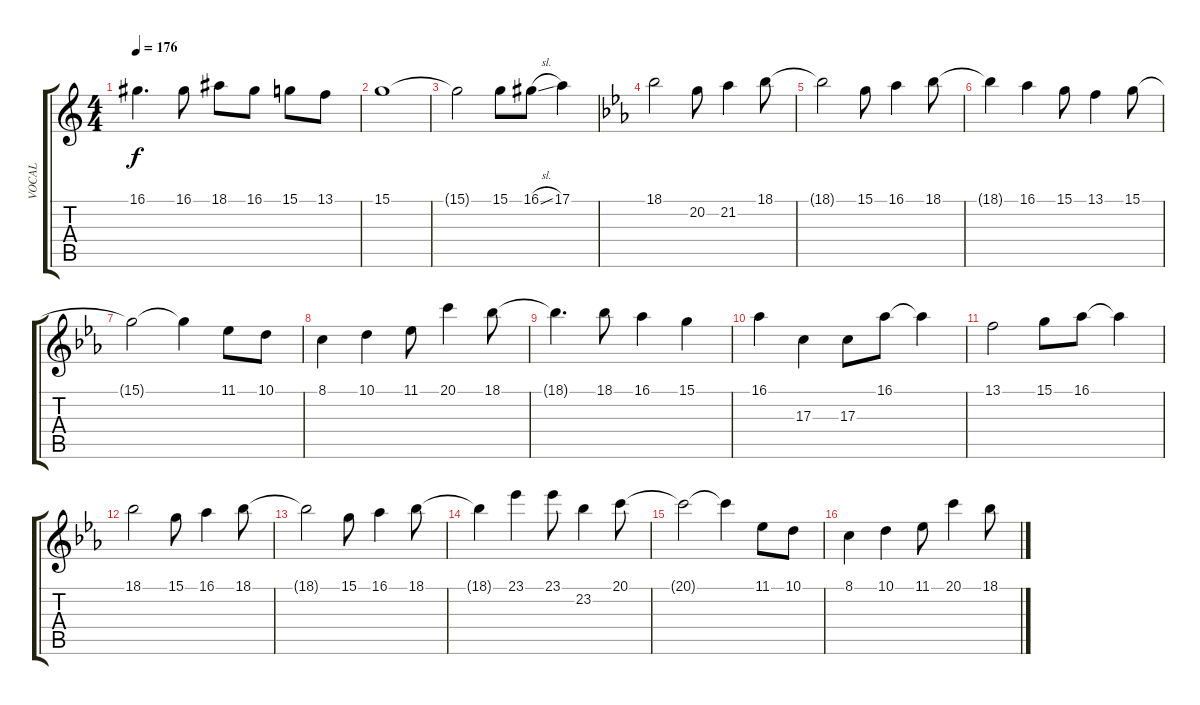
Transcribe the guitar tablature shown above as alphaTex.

\track ("VOCAL" "VOCAL") {instrument synthbrass1}
\staff {score tabs}
\tuning (E4 B3 G3 D3 A2 E2) {hide}
\ts (4 4)
\tempo 176
\clef g2
\ks c
16.1.4{d dy f} 16.1.8 18.1.8 16.1.8 15.1.8 13.1.8 |
15.1.1 |
15.1{t}.2 15.1.8 16.1{sl}.8 17.1.4 |
\ks eb
18.1.2 20.2.8 21.2.4 18.1.8 |
18.1{t}.2 15.1.8 16.1.4 18.1.8 |
18.1{t}.4 16.1.4 15.1.8 13.1.4 15.1.8 |
15.1{t}.2 15.1{t}.4 11.1.8 10.1.8 |
8.1.4 10.1.4 11.1.8 20.1.4 18.1.8 |
18.1{t}.4{d} 18.1.8 16.1.4 15.1.4 |
16.1.4 17.3.4 17.3.8 16.1.8 16.1{t}.4 |
13.1.2 15.1.8 16.1.8 16.1{t}.4 |
18.1.2 15.1.8 16.1.4 18.1.8 |
18.1{t}.2 15.1.8 16.1.4 18.1.8 |
18.1{t}.4 23.1.4 23.1.8 23.2.4 20.1.8 |
20.1{t}.2 20.1{t}.4 11.1.8 10.1.8 |
8.1.4 10.1.4 11.1.8 20.1.4 18.1.8
